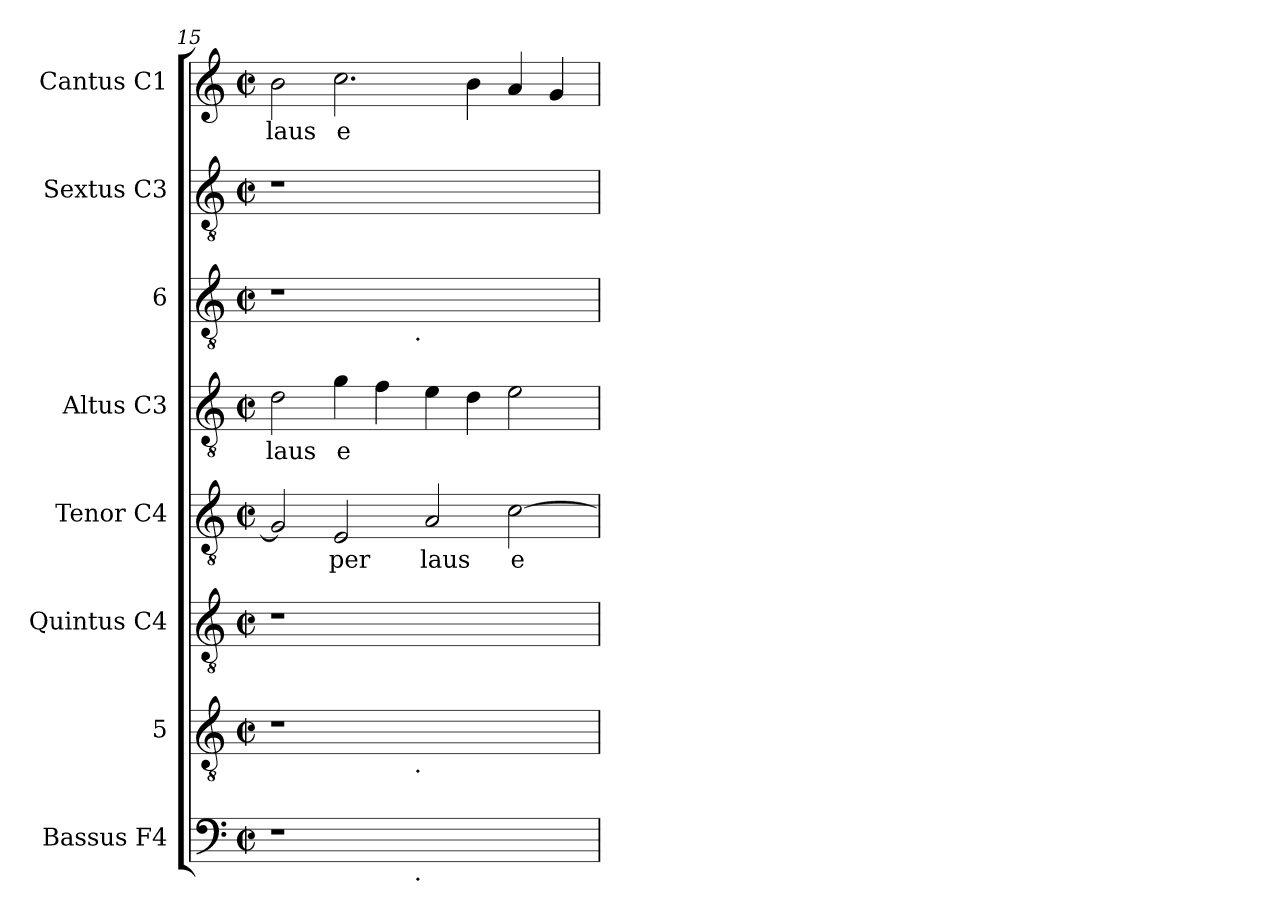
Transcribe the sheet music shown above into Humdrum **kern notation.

**kern	**kern	**kern	**kern	**text	**kern	**text	**kern	**kern	**kern	**text
*part8	*part7	*part6	*part5	*part5	*part4	*part4	*part3	*part2	*part1	*part1
*staff8	*staff7	*staff6	*staff5	*staff5	*staff4	*staff4	*staff3	*staff2	*staff1	*staff1
*I"Bassus  F4	*I"5	*I"Quintus  C4	*I"Tenor  C4	*	*I"Altus  C3	*	*I"6	*I"Sextus  C3	*I"Cantus  C1	*
*I'B	*	*	*I'T	*	*I'A	*	*	*	*I'C	*
*clefF4	*clefGv2	*clefGv2	*clefGv2	*	*clefGv2	*	*clefGv2	*clefGv2	*clefG2	*
*k[]	*k[]	*k[]	*k[]	*	*k[]	*	*k[]	*k[]	*k[]	*
*C:	*C:	*C:	*C:	*	*C:	*	*C:	*C:	*C:	*
*M2/2	*M2/2	*M2/2	*M2/2	*	*M2/2	*	*M2/2	*M2/2	*M2/2	*
*met(c|)	*met(c|)	*met(c|)	*met(c|)	*	*met(c|)	*	*met(c|)	*met(c|)	*met(c|)	*
=15	=15	=15	=15	=15	=15	=15	=15	=15	=15	=15
!	!	!	!	!LO:LY:b:cj	!	!LO:LY:b:cj	!	!	!	!LO:LY:b:cj
*^	*^	*	*	*	*	*	*^	*	*	*
1r	2ryy	1r	2ryy	1r	2G/]	--	2d\	laus	1r	2ryy	1r	2b\	laus
!	!	!	!	!	!	!LO:LY:b:cj	!	!LO:LY:b:cj	!	!	!	!	!LO:LY:b:cj
.	4...ryy	.	4...ryy	.	2E/	-per	4g\	e-	.	4...ryy	.	2.cc\	e-
!	!	!	!	!	!	!	!	!LO:LY:b:cj	!	!	!	!	!
.	.	.	.	.	.	.	4f\	--	.	.	.	.	.
!	!	!	!	!	!	!	!	!	!	!LO:TX:b:t=.	!	!	!
!	!	!	!LO:TX:b:t=.	!	!	!	!	!	!	!	!	!	!
!	!LO:TX:b:t=.	!	!	!	!	!	!	!	!	!	!	!	!
.	1ryy	.	1ryy	.	.	.	.	.	.	1ryy	.	.	.
!	!	!	!	!	!	!LO:LY:b:cj	!	!LO:LY:b:cj	!	!	!	!	!
1ryy	.	1ryy	.	1ryy	2A/	laus	4e\	--	1ryy	.	1ryy	.	.
!	!	!	!	!	!	!	!	!LO:LY:b:cj	!	!	!	!	!LO:LY:b:cj
.	.	.	.	.	.	.	4d\	--	.	.	.	4b\	--
!	!	!	!	!	!	!LO:LY:b:cj	!	!LO:LY:b:cj	!	!	!	!	!LO:LY:b:cj
.	.	.	.	.	[>2c\	e-	2e\	--	.	.	.	4a/	--
!	!	!	!	!	!	!	!	!	!	!	!	!	!LO:LY:b:cj
.	.	.	.	.	.	.	.	.	.	.	.	4g/	--
.	32ryy	.	32ryy	.	.	.	.	.	.	32ryy	.	.	.
*v	*v	*	*	*	*	*	*	*	*v	*v	*	*	*
*	*v	*v	*	*	*	*	*	*	*	*	*
=	=	=	=	=	=	=	=	=	=	=
*-	*-	*-	*-	*-	*-	*-	*-	*-	*-	*-
